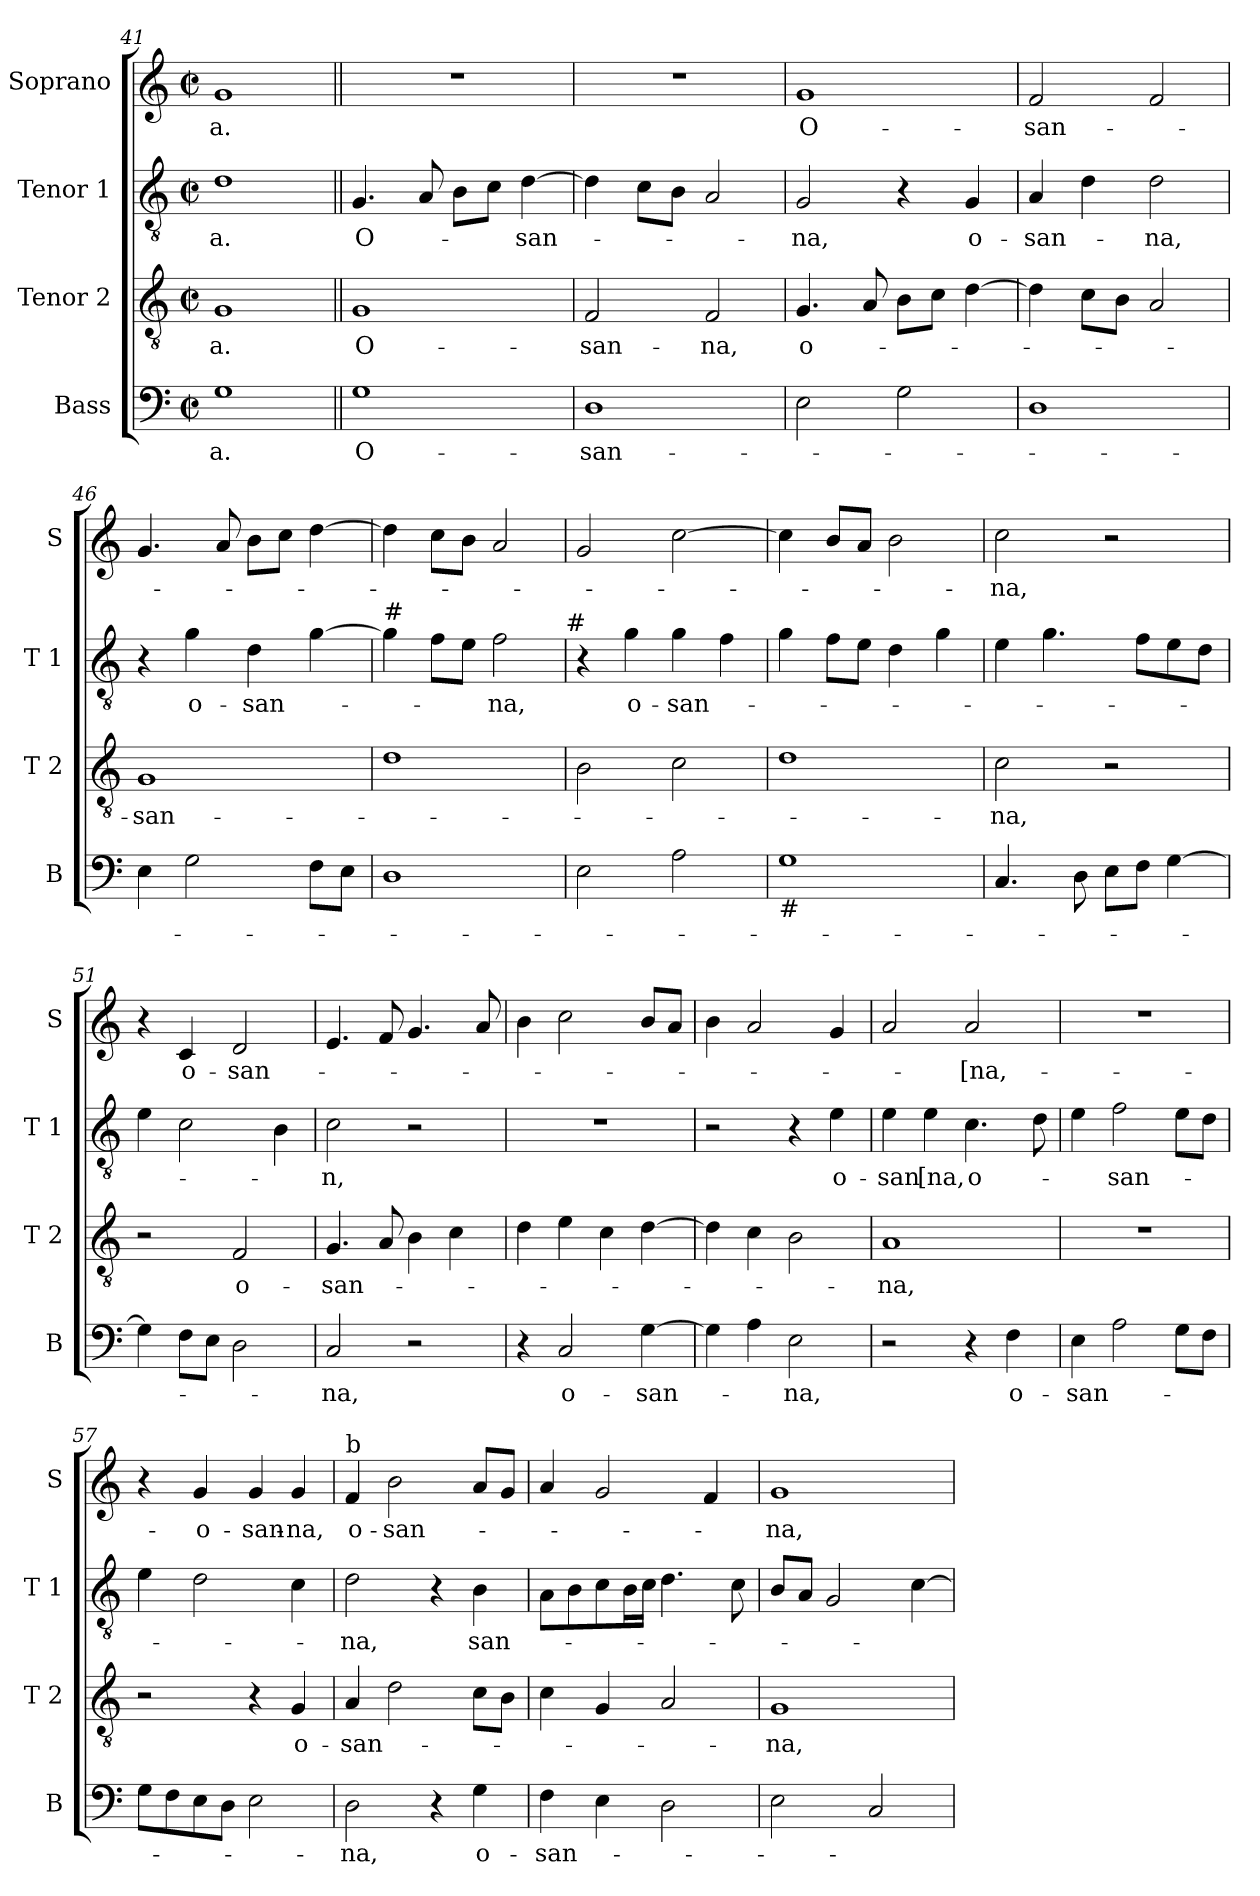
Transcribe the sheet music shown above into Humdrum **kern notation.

**kern	**text	**kern	**text	**kern	**text	**kern	**text
*part4	*part4	*part3	*part3	*part2	*part2	*part1	*part1
*staff4	*staff4	*staff3	*staff3	*staff2	*staff2	*staff1	*staff1
*I"Bass	*	*I"Tenor 2	*	*I"Tenor 1	*	*I"Soprano	*
*I'B	*	*I'T 2	*	*I'T 1	*	*I'S	*
*clefF4	*	*clefGv2	*	*clefGv2	*	*clefG2	*
*k[]	*	*k[]	*	*k[]	*	*k[]	*
*C:	*	*C:	*	*C:	*	*C:	*
*M2/2	*	*M2/2	*	*M2/2	*	*M2/2	*
*met(c|)	*	*met(c|)	*	*met(c|)	*	*met(c|)	*
=41	=41	=41	=41	=41	=41	=41	=41
1G	-a.	1G	-a.	1d	-a.	1g	-a.
!!LO:PB:g=z
=42||	=42||	=42||	=42||	=42||	=42||	=42||	=42||
1G	O-	1G	O-	4.G/	O-	1r	.
.	.	.	.	8A/	.	.	.
.	.	.	.	8B\L	.	.	.
.	.	.	.	8c\J	.	.	.
.	.	.	.	[4d\	-san-	.	.
=43	=43	=43	=43	=43	=43	=43	=43
1D	-san-	2F/	-san-	4d\]	.	1r	.
.	.	.	.	8c\L	.	.	.
.	.	.	.	8B\J	.	.	.
.	.	2F/	-na,	2A/	.	.	.
=44	=44	=44	=44	=44	=44	=44	=44
2E\	.	4.G/	o-	2G/	-na,	1g	O-
.	.	8A/	.	.	.	.	.
2G\	.	8B\L	.	4r	.	.	.
.	.	8c\J	.	.	.	.	.
.	.	[4d\	.	4G/	o-	.	.
=45	=45	=45	=45	=45	=45	=45	=45
1D	.	4d\]	.	4A/	-san-	2f/	-san-
.	.	8c\L	.	4d\	.	.	.
.	.	8B\J	.	.	.	.	.
.	.	2A/	.	2d\	-na,	2f/	.
=46	=46	=46	=46	=46	=46	=46	=46
4E\	.	1G	-san-	4r	.	4.g/	.
2G\	.	.	.	4g\	o-	.	.
.	.	.	.	.	.	8a/	.
.	.	.	.	4d\	-san-	8b\L	.
.	.	.	.	.	.	8cc\J	.
8F\L	.	.	.	[4g\	.	[4dd\	.
8E\J	.	.	.	.	.	.	.
=47	=47	=47	=47	=47	=47	=47	=47
!	!	!	!	!LO:TX:a:t=#	!	!	!
1D	.	1d	.	4g\]	.	4dd\]	.
.	.	.	.	8f\L	.	8cc\L	.
.	.	.	.	8e\J	.	8b\J	.
.	.	.	.	2f\	-na,	2a/	.
!	!	!	!	!LO:TX:a:t=#	!	!	!
!!LO:LB:g=z
=48	=48	=48	=48	=48	=48	=48	=48
2E\	.	2B\	.	4r	.	2g/	.
.	.	.	.	4g\	o-	.	.
2A\	.	2c\	.	4g\	-san-	[2cc\	.
.	.	.	.	4f\	.	.	.
=49	=49	=49	=49	=49	=49	=49	=49
!LO:TX:b:t=#	!	!	!	!	!	!	!
1G	.	1d	.	4g\	.	4cc\]	.
.	.	.	.	8f\L	.	8b/L	.
.	.	.	.	8e\J	.	8a/J	.
.	.	.	.	4d\	.	2b\	.
.	.	.	.	4g\	.	.	.
=50	=50	=50	=50	=50	=50	=50	=50
4.C/	.	2c\	-na,	4e\	.	2cc\	-na,
.	.	.	.	4.g\	.	.	.
8D\	.	.	.	.	.	.	.
8E\L	.	2r	.	.	.	2r	.
8F\J	.	.	.	8f\L	.	.	.
[4G\	.	.	.	8e\	.	.	.
.	.	.	.	8d\J	.	.	.
=51	=51	=51	=51	=51	=51	=51	=51
4G\]	.	2r	.	4e\	.	4r	.
8F\L	.	.	.	2c\	.	4c/	o-
8E\J	.	.	.	.	.	.	.
2D\	.	2F/	o-	.	.	2d/	-san-
.	.	.	.	4B\	.	.	.
=52	=52	=52	=52	=52	=52	=52	=52
2C/	-na,	4.G/	-san-	2c\	-n,	4.e/	.
.	.	8A/	.	.	.	8f/	.
2r	.	4B\	.	2r	.	4.g/	.
.	.	4c\	.	.	.	.	.
.	.	.	.	.	.	8a/	.
=53	=53	=53	=53	=53	=53	=53	=53
4r	.	4d\	.	1r	.	4b\	.
2C/	o-	4e\	.	.	.	2cc\	.
.	.	4c\	.	.	.	.	.
[4G\	-san-	[4d\	.	.	.	8b/L	.
.	.	.	.	.	.	8a/J	.
!!LO:LB:g=z
=54	=54	=54	=54	=54	=54	=54	=54
4G\]	.	4d\]	.	2r	.	4b\	.
4A\	.	4c\	.	.	.	2a/	.
2E\	-na,	2B\	.	4r	.	.	.
.	.	.	.	4e\	o-	4g/	.
=55	=55	=55	=55	=55	=55	=55	=55
2r	.	1A	-na,	4e\	-san	2a/	.
.	.	.	.	4e\	[na,	.	.
4r	.	.	.	4.c\	o-	2a/	-[na,-
4F\	o-	.	.	.	.	.	.
.	.	.	.	8d\	.	.	.
=56	=56	=56	=56	=56	=56	=56	=56
4E\	-san-	1r	.	4e\	.	1r	.
2A\	.	.	.	2f\	-san-	.	.
8G\L	.	.	.	8e\L	.	.	.
8F\J	.	.	.	8d\J	.	.	.
=57	=57	=57	=57	=57	=57	=57	=57
8G\L	.	2r	.	4e\	.	4r	.
8F\	.	.	.	.	.	.	.
8E\	.	.	.	2d\	.	4g/	-o-
8D\J	.	.	.	.	.	.	.
2E\	.	4r	.	.	.	4g/	-san-
.	.	4G/	o-	4c\	.	4g/	-na,
=58	=58	=58	=58	=58	=58	=58	=58
!	!	!	!	!	!	!LO:TX:a:t=b	!
2D\	-na,	4A/	-san-	2d\	-na,	4f/	o-
.	.	2d\	.	.	.	2b\	-san-
4r	.	.	.	4r	.	.	.
4G\	o-	8c\L	.	4B\	san-	8a/L	.
.	.	8B\J	.	.	.	8g/J	.
=59	=59	=59	=59	=59	=59	=59	=59
4F\	-san-	4c\	.	8A\L	.	4a/	.
.	.	.	.	8B\	.	.	.
4E\	.	4G/	.	8c\	.	2g/	.
.	.	.	.	16B\L	.	.	.
.	.	.	.	16c\JJ	.	.	.
2D\	.	2A/	.	4.d\	.	.	.
.	.	.	.	.	.	4f/	.
.	.	.	.	8c\	.	.	.
!!LO:PB:g=z
=60	=60	=60	=60	=60	=60	=60	=60
2E\	.	1G	-na,	8B/L	.	1g	-na,
.	.	.	.	8A/J	.	.	.
.	.	.	.	2G/	.	.	.
2C/	.	.	.	.	.	.	.
.	.	.	.	[4c\	.	.	.
=	=	=	=	=	=	=	=
*-	*-	*-	*-	*-	*-	*-	*-
